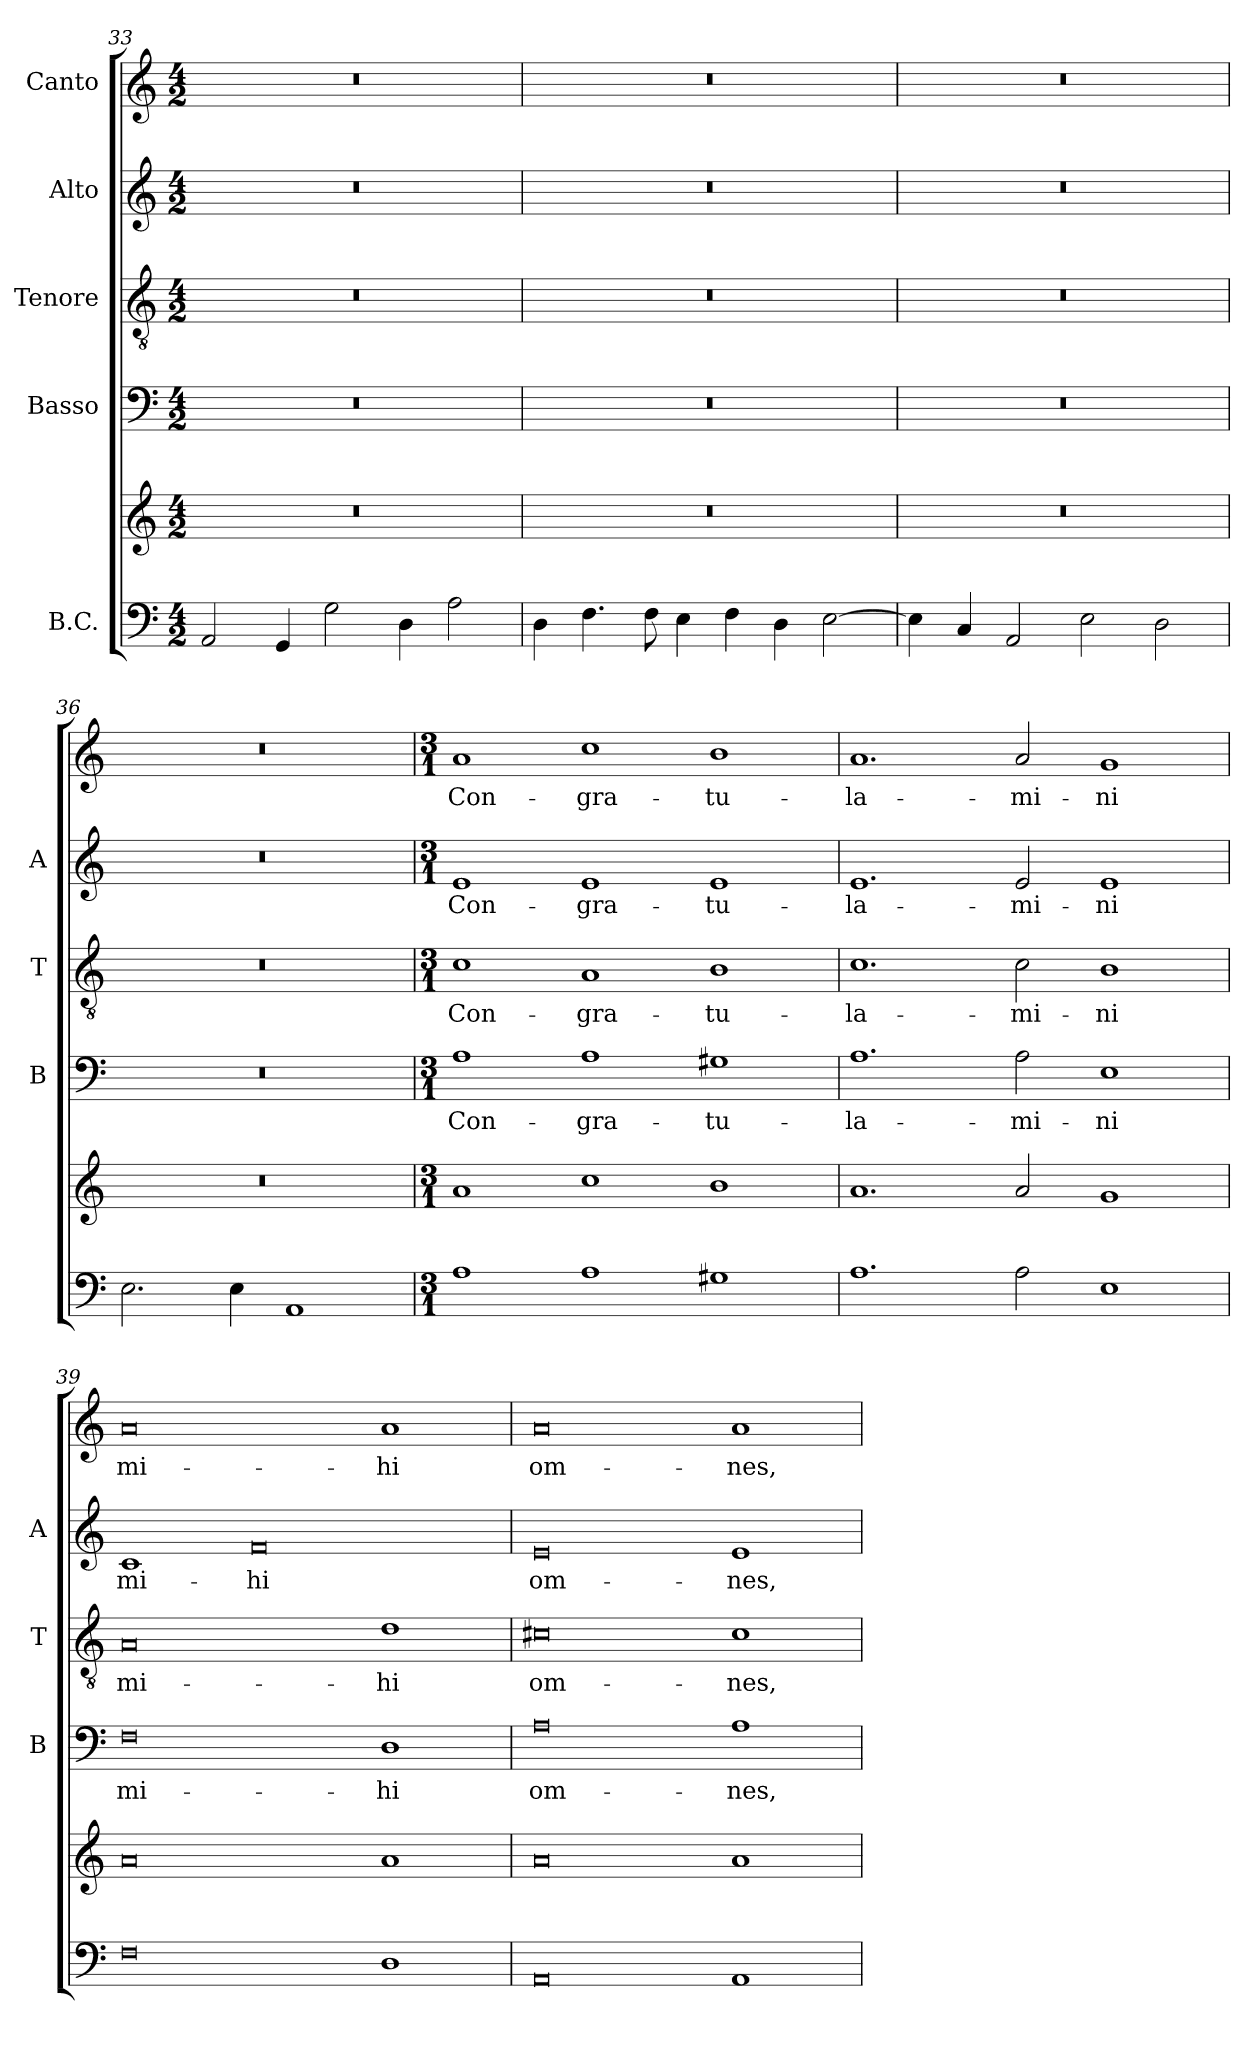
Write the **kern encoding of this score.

**kern	**kern	**kern	**text	**kern	**text	**kern	**text	**kern	**text
*part5	*part5	*part4	*part4	*part3	*part3	*part2	*part2	*part1	*part1
*staff6	*staff5	*staff4	*staff4	*staff3	*staff3	*staff2	*staff2	*staff1	*staff1
*I"B.C.	*	*I"Basso	*	*I"Tenore	*	*I"Alto	*	*I"Canto	*
*	*	*I'B	*	*I'T	*	*I'A	*	*	*
!!LO:PB:g=z
*clefF4	*clefG2	*clefF4	*	*clefGv2	*	*clefG2	*	*clefG2	*
*k[]	*k[]	*k[]	*	*k[]	*	*k[]	*	*k[]	*
*C:	*C:	*C:	*	*C:	*	*C:	*	*C:	*
*M4/2	*M4/2	*M4/2	*	*M4/2	*	*M4/2	*	*M4/2	*
=33	=33	=33	=33	=33	=33	=33	=33	=33	=33
2AA/	0r	0r	.	0r	.	0r	.	0r	.
4GG/	.	.	.	.	.	.	.	.	.
2G\	.	.	.	.	.	.	.	.	.
4D\	.	.	.	.	.	.	.	.	.
2A\	.	.	.	.	.	.	.	.	.
=34	=34	=34	=34	=34	=34	=34	=34	=34	=34
4D\	0r	0r	.	0r	.	0r	.	0r	.
4.F\	.	.	.	.	.	.	.	.	.
8F\	.	.	.	.	.	.	.	.	.
4E\	.	.	.	.	.	.	.	.	.
4F\	.	.	.	.	.	.	.	.	.
4D\	.	.	.	.	.	.	.	.	.
[2E\	.	.	.	.	.	.	.	.	.
=35	=35	=35	=35	=35	=35	=35	=35	=35	=35
4E\]	0r	0r	.	0r	.	0r	.	0r	.
4C/	.	.	.	.	.	.	.	.	.
2AA/	.	.	.	.	.	.	.	.	.
2E\	.	.	.	.	.	.	.	.	.
2D\	.	.	.	.	.	.	.	.	.
=36	=36	=36	=36	=36	=36	=36	=36	=36	=36
2.E\	0r	0r	.	0r	.	0r	.	0r	.
4E\	.	.	.	.	.	.	.	.	.
1AA	.	.	.	.	.	.	.	.	.
!!LO:LB:g=z
=37	=37	=37	=37	=37	=37	=37	=37	=37	=37
*M3/1	*M3/1	*M3/1	*	*M3/1	*	*M3/1	*	*M3/1	*
!	!	!	!LO:LY:b	!	!LO:LY:b	!	!LO:LY:b	!	!LO:LY:b
1A	1a	1A	Con-	1c	Con-	1e	Con-	1a	Con-
!	!	!	!LO:LY:b	!	!LO:LY:b	!	!LO:LY:b	!	!LO:LY:b
1A	1cc	1A	-gra-	1A	-gra-	1e	-gra-	1cc	-gra-
!	!	!	!LO:LY:b	!	!LO:LY:b	!	!LO:LY:b	!	!LO:LY:b
1G#X	1b	1G#X	-tu-	1B	-tu-	1e	-tu-	1b	-tu-
=38	=38	=38	=38	=38	=38	=38	=38	=38	=38
!	!	!	!LO:LY:b	!	!LO:LY:b	!	!LO:LY:b	!	!LO:LY:b
1.A	1.a	1.A	-la-	1.c	-la-	1.e	-la-	1.a	-la-
!	!	!	!LO:LY:b	!	!LO:LY:b	!	!LO:LY:b	!	!LO:LY:b
2A\	2a/	2A\	-mi-	2c\	-mi-	2e/	-mi-	2a/	-mi-
!	!	!	!LO:LY:b	!	!LO:LY:b	!	!LO:LY:b	!	!LO:LY:b
1E	1g	1E	-ni	1B	-ni	1e	-ni	1g	-ni
=39	=39	=39	=39	=39	=39	=39	=39	=39	=39
!	!	!	!LO:LY:b	!	!LO:LY:b	!	!LO:LY:b	!	!LO:LY:b
0F	0a	0F	mi-	0A	mi-	1c	mi-	0a	mi-
!	!	!	!	!	!	!	!LO:LY:b	!	!
.	.	.	.	.	.	0f	-hi	.	.
!	!	!	!LO:LY:b	!	!LO:LY:b	!	!	!	!LO:LY:b
1D	1a	1D	-hi	1d	-hi	.	.	1a	-hi
=40	=40	=40	=40	=40	=40	=40	=40	=40	=40
!	!	!	!LO:LY:b	!	!LO:LY:b	!	!LO:LY:b	!	!LO:LY:b
0AA	0a	0A	om-	0c#X	om-	0e	om-	0a	om-
!	!	!	!LO:LY:b	!	!LO:LY:b	!	!LO:LY:b	!	!LO:LY:b
1AA	1a	1A	-nes,	1c#	-nes,	1e	-nes,	1a	-nes,
=	=	=	=	=	=	=	=	=	=
*-	*-	*-	*-	*-	*-	*-	*-	*-	*-
